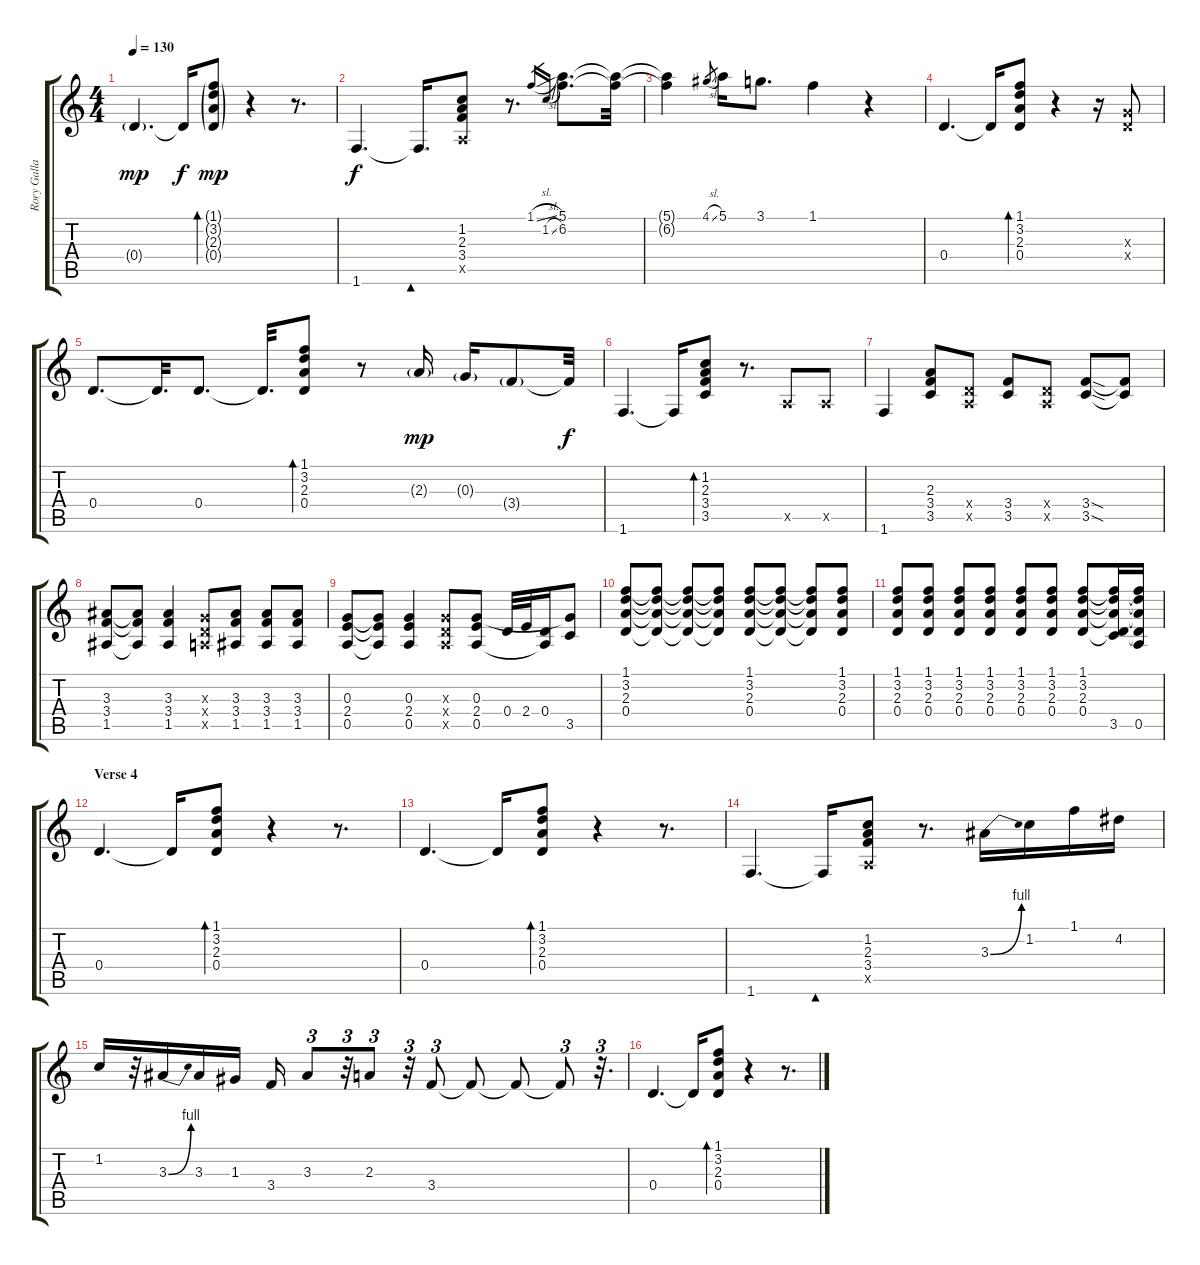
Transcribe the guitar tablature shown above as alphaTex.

\track ("Rory Gallagher" "Rory Galla") {instrument electricguitarclean}
\staff {score tabs}
\tuning (E4 B3 G3 D3 A2 E2) {hide}
\ts (4 4)
\tempo 130
\clef g2
\ks c
0.4{g}.4{d dy mp} 0.4{t}.16{dy f} (1.1{g} 3.2{g} 2.3{g} 0.4{g}).8{bd 480 dy mp} r.4 r.8{d} |
1.6.4{d dy f} 1.6{t}.16{d bd 240} (1.2 2.3 3.4 0.5{x}).8 r.8{d} 1.1{sl}.16{gr} 1.2{sl}.16{gr} (5.1 6.2).8{d} (5.1{t} 6.2{t}).32 |
(5.1{t} 6.2{t}).4 4.1{sl}.8{gr} 5.1.16 3.1.8{d} 1.1.4 r.4 |
0.4.4{d} 0.4{t}.16 (1.1 3.2 2.3 0.4).8{bd 480} r.4 r.16 (0.3{x} 0.4{x}).8 |
0.4.8{d} 0.4{t}.32{d} 0.4.8{d} 0.4{t}.32{d} (1.1 3.2 2.3 0.4).8{bd 240} r.8 2.3{g}.16{dy mp} 0.3{g}.16 3.4{g}.8 3.4{t}.32{dy f} |
1.6.4{d} 1.6{t}.16 (1.2 2.3 3.4 3.5).8{bd 480} r.8{d} 0.5{x}.8 0.5{x}.8 |
1.6.4 (2.3 3.4 3.5).8 (0.4{x} 0.5{x}).8 (3.4 3.5).8 (0.4{x} 0.5{x}).8 (3.4{sod} 3.5{sod}).8 (3.4{t} 3.5{t}).8 |
(3.3 3.4 1.5).8 (3.3{t} 3.4{t} 1.5{t}).8 (3.3 3.4 1.5).4 (0.3{x} 0.4{x} 0.5{x}).8 (3.3 3.4 1.5).8 (3.3 3.4 1.5).8 (3.3 3.4 1.5).8 |
(0.3 2.4 0.5).8 (0.3{t} 2.4{t} 0.5{t}).8 (0.3 2.4 0.5).4 (0.3{x} 0.4{x} 0.5{x}).8 (0.3 2.4 0.5).8 0.4.32 2.4.32 (0.4 0.5{t}).16 (0.3{t} 3.5).8 |
(1.1 3.2 2.3 0.4).8 (1.1{t} 3.2{t} 2.3{t} 0.4{t}).8 (1.1{t} 3.2{t} 2.3{t} 0.4{t}).8 (1.1{t} 3.2{t} 2.3{t} 0.4{t}).8 (1.1 3.2 2.3 0.4).8 (1.1{t} 3.2{t} 2.3{t} 0.4{t}).8 (1.1{t} 3.2{t} 2.3{t} 0.4{t}).8 (1.1 3.2 2.3 0.4).8 |
(1.1 3.2 2.3 0.4).8 (1.1 3.2 2.3 0.4).8 (1.1 3.2 2.3 0.4).8 (1.1 3.2 2.3 0.4).8 (1.1 3.2 2.3 0.4).8 (1.1 3.2 2.3 0.4).8 (1.1 3.2 2.3 0.4).8 (1.1{t} 3.2{t} 2.3{t} 0.4{t} 3.5).16 (1.1{t} 3.2{t} 2.3{t} 0.4{t} 0.5).16 |
\section ("" "Verse 4")
0.4.4{d} 0.4{t}.16 (1.1 3.2 2.3 0.4).8{bd 480} r.4 r.8{d} |
0.4.4{d} 0.4{t}.16 (1.1 3.2 2.3 0.4).8{bd 480} r.4 r.8{d} |
1.6.4{d} 1.6{t}.16{bd 240} (1.2 2.3 3.4 0.5{x}).8 r.8{d} 3.3{be (bend 0 0 60 4)}.16 1.2.16 1.1.16 4.2.16 |
1.2.16 r.32 3.3{be (bend 0 0 60 4)}.16 3.3.16 1.3.16 3.4.16 3.3.8{tu (3 2)} r.32{tu (3 2)} 2.3.8{tu (3 2)} r.32{tu (3 2)} 3.4.8{tu (3 2)} 3.4{t}.8 3.4{t}.8 3.4{t}.8{tu (3 2)} r.32{d tu (3 2)} |
0.4.4{d} 0.4{t}.16 (1.1 3.2 2.3 0.4).8{bd 480} r.4 r.8{d}
